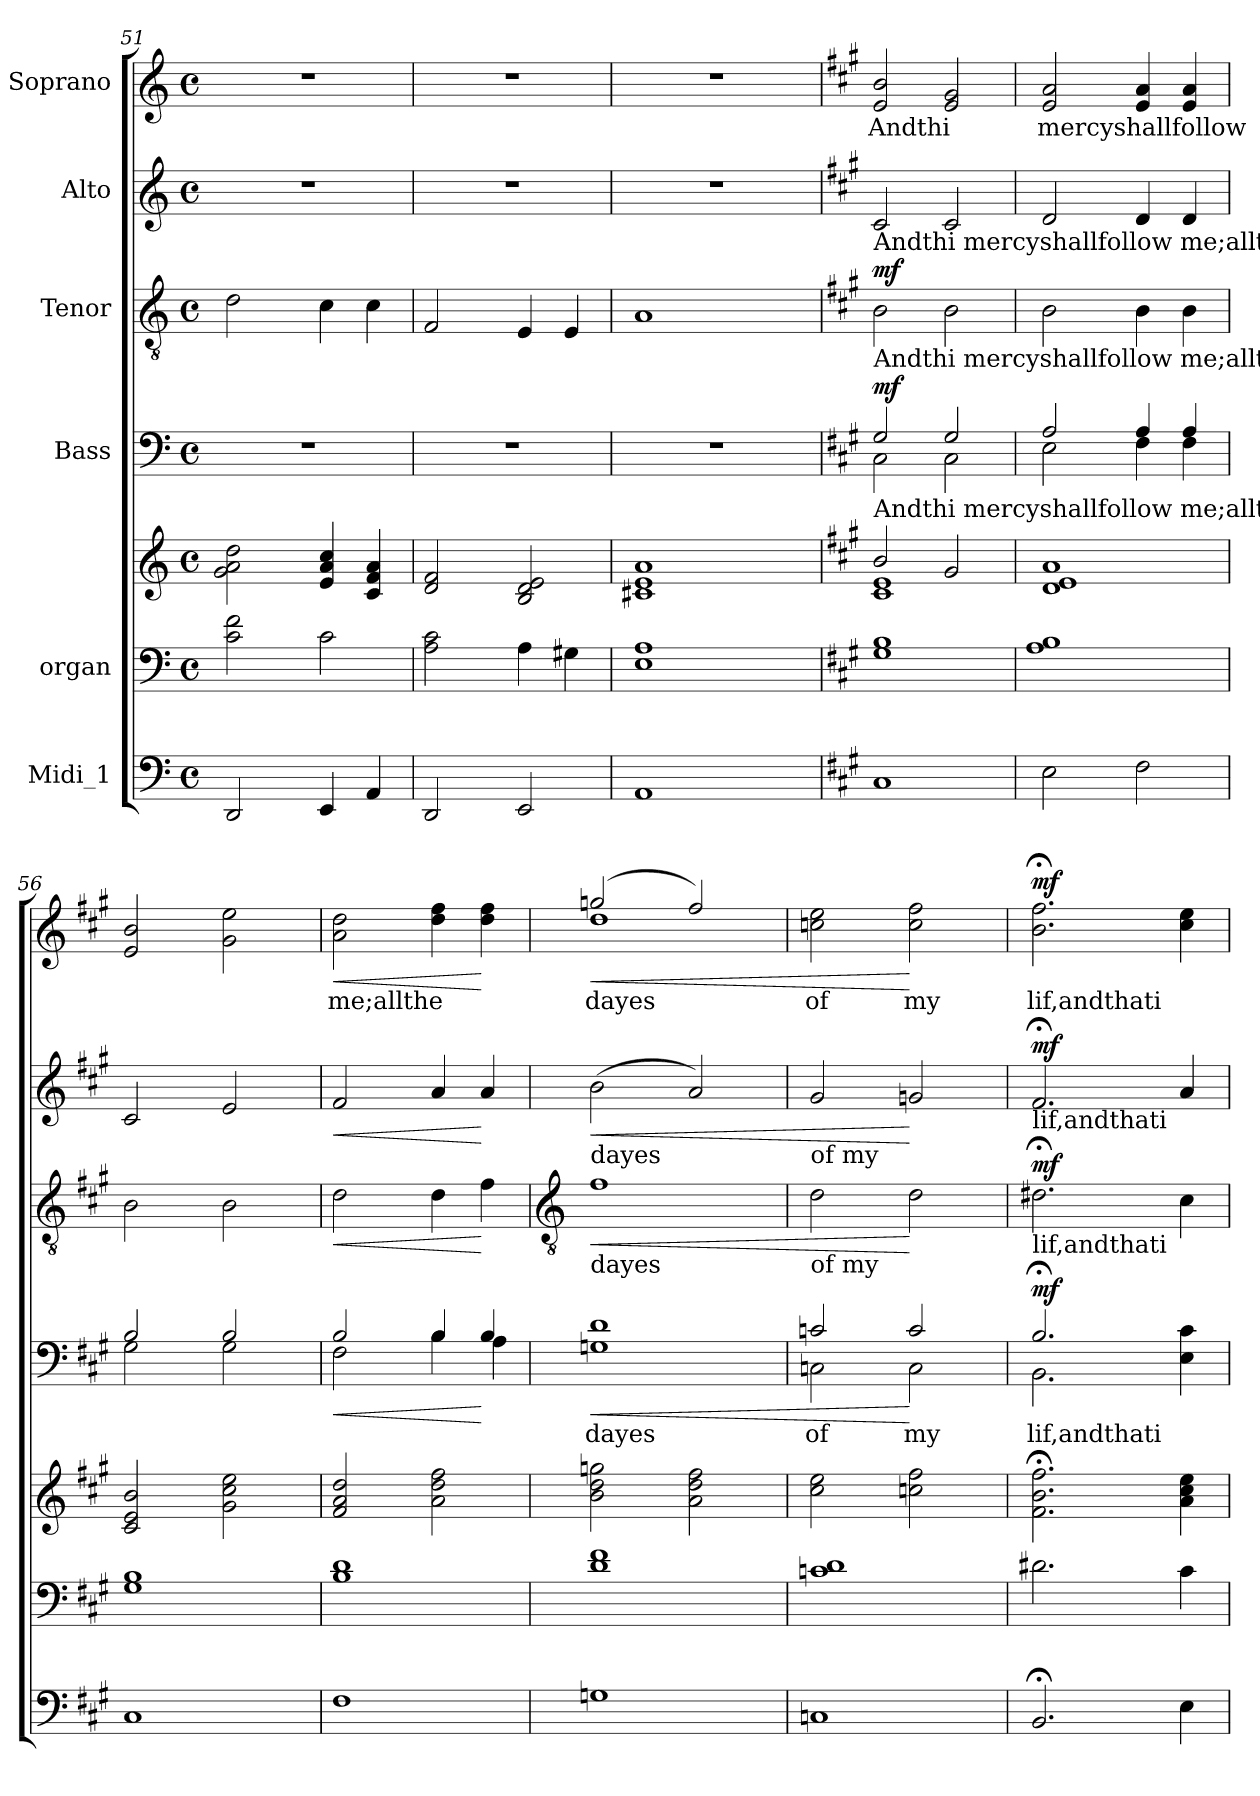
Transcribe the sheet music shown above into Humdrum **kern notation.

**kern	**kern	**kern	**kern	**text	**dynam	**kern	**dynam	**kern	**dynam	**kern	**text	**dynam
*part6	*part5	*part5	*part4	*part4	*part4	*part3	*part3	*part2	*part2	*part1	*part1	*part1
*staff7	*staff6	*staff5	*staff4	*staff4	*staff4	*staff3	*staff3	*staff2	*staff2	*staff1	*staff1	*staff1
*I"Midi_1	*I"organ	*	*I"Bass	*	*	*I"Tenor	*	*I"Alto	*	*I"Soprano	*	*
*clefF4	*clefF4	*clefG2	*clefF4	*	*	*clefGv2	*	*clefG2	*	*clefG2	*	*
*k[]	*k[]	*k[]	*k[]	*	*	*k[]	*	*k[]	*	*k[]	*	*
*C:	*C:	*C:	*C:	*	*	*C:	*	*C:	*	*C:	*	*
*M4/4	*M4/4	*M4/4	*M4/4	*	*	*M4/4	*	*M4/4	*	*M4/4	*	*
*met(c)	*met(c)	*met(c)	*met(c)	*	*	*met(c)	*	*met(c)	*	*met(c)	*	*
=51	=51	=51	=51	=51	=51	=51	=51	=51	=51	=51	=51	=51
*	*	*^	*^	*	*	*	*	*	*	*	*	*
2DD/	2c\ 2f\	2g\ 2a\ 2dd\	4ryy	1r	4ryy	.	.	2d\	.	1r	.	1r	.	.
.	.	.	4ryy	.	4ryy	.	.	.	.	.	.	.	.	.
4EE/	2c\	4e/ 4a/ 4cc/	4ryy	.	4ryy	.	.	4c\	.	.	.	.	.	.
4AA/	.	4c/ 4f/ 4a/	4ryy	.	4ryy	.	.	4c\	.	.	.	.	.	.
=52	=52	=52	=52	=52	=52	=52	=52	=52	=52	=52	=52	=52	=52	=52
2DD/	2A\ 2c\	2d/ 2f/	4ryy	1r	4ryy	.	.	2F/	.	1r	.	1r	.	.
.	.	.	4ryy	.	4ryy	.	.	.	.	.	.	.	.	.
2EE/	4A\	2B/ 2d/ 2e/	4ryy	.	4ryy	.	.	4E/	.	.	.	.	.	.
.	4G#X\	.	4ryy	.	4ryy	.	.	4E/	.	.	.	.	.	.
=53	=53	=53	=53	=53	=53	=53	=53	=53	=53	=53	=53	=53	=53	=53
1AA	1E 1A	1c#X/ 1e/ 1a/	4ryy	1r	4ryy	.	.	1A	.	1r	.	1r	.	.
.	.	.	4ryy	.	4ryy	.	.	.	.	.	.	.	.	.
.	.	.	4ryy	.	4ryy	.	.	.	.	.	.	.	.	.
.	.	.	4ryy	.	4ryy	.	.	.	.	.	.	.	.	.
=54	=54	=54	=54	=54	=54	=54	=54	=54	=54	=54	=54	=54	=54	=54
*k[f#c#g#]	*k[f#c#g#]	*k[f#c#g#]	*	*k[f#c#g#]	*	*	*	*k[f#c#g#]	*	*k[f#c#g#]	*	*k[f#c#g#]	*	*
*A:	*A:	*A:	*	*A:	*	*	*	*A:	*	*A:	*	*A:	*	*
!	!	!	!	!	!	!	!	!	!	!LO:TX:b:t=Andthi mercyshallfollow me;allthe	!	!	!	!
!	!	!	!	!	!	!	!	!LO:TX:b:t=Andthi mercyshallfollow me;allthe	!	!	!	!	!	!
!	!	!LO:TX:a:t=Andthi mercyshallfollow me;allthe	!	!	!	!	!	!	!	!	!	!	!	!
!	!	!	!	!	!	!	!LO:DY:a	!	!LO:DY:a	!	!	!	!LO:LY:b	!LO:DY:b
!	!	!	!	!	!	!	!	!	!	!	!	!	!	!LO:DY:n=1:a
1C#	1G# 1B	2b/	1c#\ 1e\	2G#/	2C#\	.	mf	2B\	mf	2c#/	.	2e/ 2b/	Andthi	mf mf
.	.	2g#/	.	2G#/	2C#\	.	.	2B\	.	2c#/	.	2e/ 2g#/	.	.
=55	=55	=55	=55	=55	=55	=55	=55	=55	=55	=55	=55	=55	=55	=55
!	!	!	!	!	!	!	!	!	!	!	!	!	!LO:LY:b	!
2E\	1A 1B	1d/ 1e/ 1a/	4ryy	2A/	2E\	.	.	2B\	.	2d/	.	2e/ 2a/	mercyshallfollow	.
.	.	.	4ryy	.	.	.	.	.	.	.	.	.	.	.
2F#\	.	.	4ryy	4A/	4F#\	.	.	4B\	.	4d/	.	4e/ 4a/	.	.
.	.	.	4ryy	4A/	4F#\	.	.	4B\	.	4d/	.	4e/ 4a/	.	.
=56	=56	=56	=56	=56	=56	=56	=56	=56	=56	=56	=56	=56	=56	=56
1C#	1G# 1B	2c#/ 2e/ 2b/	4ryy	2B/	2G#\	.	.	2B\	.	2c#/	.	2e/ 2b/	.	.
.	.	.	4ryy	.	.	.	.	.	.	.	.	.	.	.
.	.	2g#\ 2cc#\ 2ee\	4ryy	2B/	2G#\	.	.	2B\	.	2e/	.	2g#\ 2ee\	.	.
.	.	.	4ryy	.	.	.	.	.	.	.	.	.	.	.
=57	=57	=57	=57	=57	=57	=57	=57	=57	=57	=57	=57	=57	=57	=57
!	!	!	!	!	!	!	!LO:HP:b	!	!LO:HP:b	!	!LO:HP:b	!	!LO:LY:b	!LO:HP:b
1F#	1B 1d	2f#/ 2a/ 2dd/	4ryy	2B/	2F#\	.	<	2d\	<	2f#/	<	2a\ 2dd\	me;allthe	<
.	.	.	4ryy	.	.	.	.	.	.	.	.	.	.	.
.	.	2a\ 2dd\ 2ff#\	4ryy	4B/	4B\	.	.	4d\	.	4a/	.	4dd\ 4ff#\	.	.
.	.	.	4ryy	4B/	4A\	.	[	4f#\	[	4a/	[	4dd\ 4ff#\	.	[
!!LO:LB:g=z
=58	=58	=58	=58	=58	=58	=58	=58	=58	=58	=58	=58	=58	=58	=58
*	*	*	*	*	*	*	*	*clefGv2	*	*	*	*	*	*
*	*^	*	*	*	*	*	*	*	*	*	*	*	*	*
!	!	!	!	!	!	!	!	!	!	!	!LO:TX:b:t=dayes	!	!	!	!
!	!	!	!	!	!	!	!	!	!LO:TX:b:t=dayes	!	!	!	!	!	!
!	!	!	!	!	!	!	!LO:LY:b	!LO:HP:b	!	!LO:HP:b	!	!LO:HP:b	!	!LO:LY:b	!LO:HP:b
*	*	*	*	*	*	*	*	*	*	*	*	*	*^	*	*
1Gn	1d/ 1f#/	4ryy	2b\ 2dd\ 2ggn\	4ryy	1Gn/ 1d/	4ryy	dayes	<	1f#	<	(>2b\	<	(>2ggn/	1dd\	dayes	<
.	.	4ryy	.	4ryy	.	4ryy	.	.	.	.	.	.	.	.	.	.
.	.	4ryy	2a\ 2dd\ 2ff#\	4ryy	.	4ryy	.	.	.	.	2a/)	.	2ff#/)	.	.	.
.	.	4ryy	.	4ryy	.	4ryy	.	.	.	.	.	.	.	.	.	.
=59	=59	=59	=59	=59	=59	=59	=59	=59	=59	=59	=59	=59	=59	=59	=59	=59
!	!	!	!	!	!	!	!	!	!	!	!LO:TX:b:t=of my	!	!	!	!	!
!	!	!	!	!	!	!	!	!	!LO:TX:b:t=of my	!	!	!	!	!	!	!
!	!	!	!	!	!	!	!LO:LY:b	!	!	!	!	!	!	!	!LO:LY:b	!
1Cn	1cn/ 1d/	4ryy	2cc#\ 2ee\	4ryy	2cn/	2Cn\	of	.	2d\	.	2g#/	.	2ccn\ 2ee\	4ryy	of	.
.	.	4ryy	.	4ryy	.	.	.	.	.	.	.	.	.	4ryy	.	.
!	!	!	!	!	!	!	!LO:LY:b	!	!	!	!	!	!	!	!LO:LY:b	!
.	.	4ryy	2ccn\ 2ff#\	4ryy	2c/	2C\	my	[	2d\	[	2gn/	[	2cc\ 2ff#\	4ryy	my	[
.	.	4ryy	.	4ryy	.	.	.	.	.	.	.	.	.	4ryy	.	.
=60	=60	=60	=60	=60	=60	=60	=60	=60	=60	=60	=60	=60	=60	=60	=60	=60
!	!	!	!	!	!	!	!	!	!	!	!LO:TX:b:t=lif,andthati	!	!	!	!	!
!	!	!	!	!	!	!	!	!	!LO:TX:b:t=lif,andthati	!	!	!	!	!	!	!
!	!	!	!	!	!	!	!LO:LY:b	!LO:DY:a	!	!LO:DY:a	!	!LO:DY:a	!	!	!LO:LY:b	!LO:DY:a
2.BB;</	2.d#X\	4ryy	2.f#\;< 2.b\;< 2.ff#\;<	4ryy	2.B;</	2.BB\	lif,andthati	mf	2.d#X;<\	mf	2.f#;</	mf	2.b\;< 2.ff#\;<	4ryy	lif,andthati	mf
.	.	4ryy	.	4ryy	.	.	.	.	.	.	.	.	.	4ryy	.	.
.	.	4ryy	.	4ryy	.	.	.	.	.	.	.	.	.	4ryy	.	.
4E\	4c#\	4ryy	4a\ 4cc#\ 4ee\	4ryy	4ryy	4E\ 4c#\	.	.	4c#\	.	4a/	.	4cc#\ 4ee\	4ryy	.	.
*	*v	*v	*	*	*v	*v	*	*	*	*	*	*	*v	*v	*	*
*	*	*v	*v	*	*	*	*	*	*	*	*	*	*
=	=	=	=	=	=	=	=	=	=	=	=	=
*-	*-	*-	*-	*-	*-	*-	*-	*-	*-	*-	*-	*-
